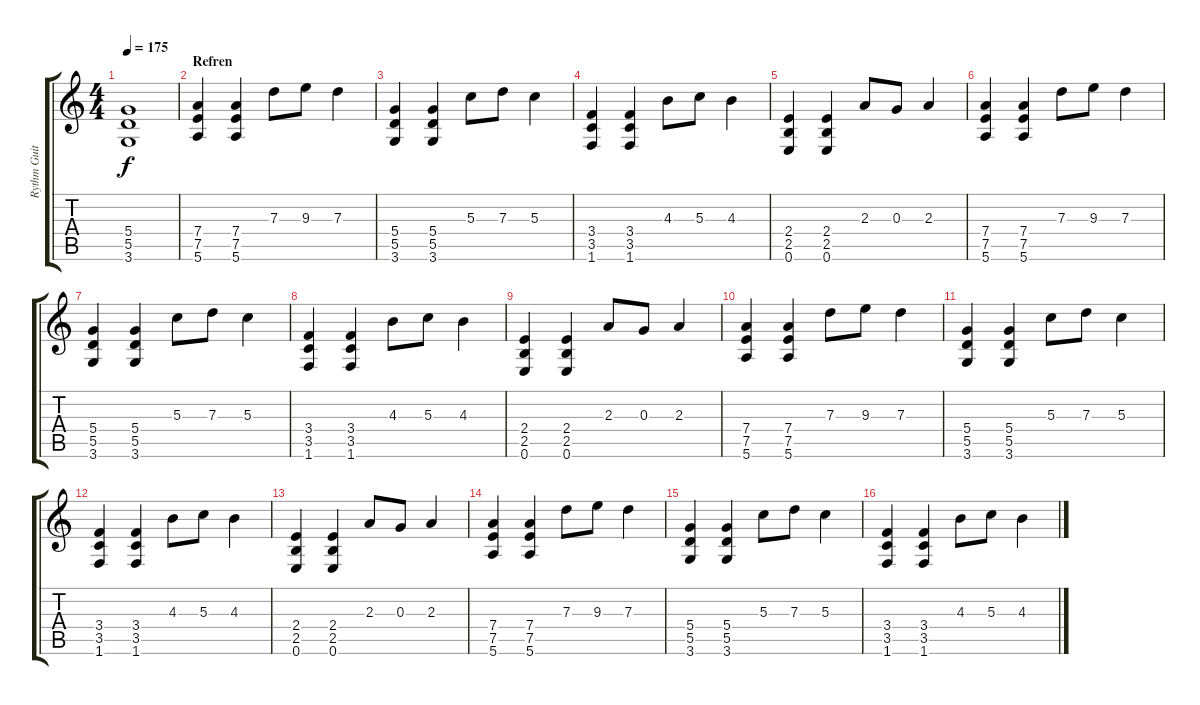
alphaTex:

\track ("Rythm Guitar" "Rythm Guit") {instrument distortionguitar}
\staff {score tabs}
\tuning (E4 B3 G3 D3 A2 E2) {hide}
\ts (4 4)
\tempo 175
\clef g2
\ks c
(5.4 5.5 3.6).1{dy f} |
\section ("" "Refren")
(7.4 7.5 5.6).4 (7.4 7.5 5.6).4 7.3.8 9.3.8 7.3.4 |
(5.4 5.5 3.6).4 (5.4 5.5 3.6).4 5.3.8 7.3.8 5.3.4 |
(3.4 3.5 1.6).4 (3.4 3.5 1.6).4 4.3.8 5.3.8 4.3.4 |
(2.4 2.5 0.6).4 (2.4 2.5 0.6).4 2.3.8 0.3.8 2.3.4 |
(7.4 7.5 5.6).4 (7.4 7.5 5.6).4 7.3.8 9.3.8 7.3.4 |
(5.4 5.5 3.6).4 (5.4 5.5 3.6).4 5.3.8 7.3.8 5.3.4 |
(3.4 3.5 1.6).4 (3.4 3.5 1.6).4 4.3.8 5.3.8 4.3.4 |
(2.4 2.5 0.6).4 (2.4 2.5 0.6).4 2.3.8 0.3.8 2.3.4 |
(7.4 7.5 5.6).4 (7.4 7.5 5.6).4 7.3.8 9.3.8 7.3.4 |
(5.4 5.5 3.6).4 (5.4 5.5 3.6).4 5.3.8 7.3.8 5.3.4 |
(3.4 3.5 1.6).4 (3.4 3.5 1.6).4 4.3.8 5.3.8 4.3.4 |
(2.4 2.5 0.6).4 (2.4 2.5 0.6).4 2.3.8 0.3.8 2.3.4 |
(7.4 7.5 5.6).4 (7.4 7.5 5.6).4 7.3.8 9.3.8 7.3.4 |
(5.4 5.5 3.6).4 (5.4 5.5 3.6).4 5.3.8 7.3.8 5.3.4 |
(3.4 3.5 1.6).4 (3.4 3.5 1.6).4 4.3.8 5.3.8 4.3.4
